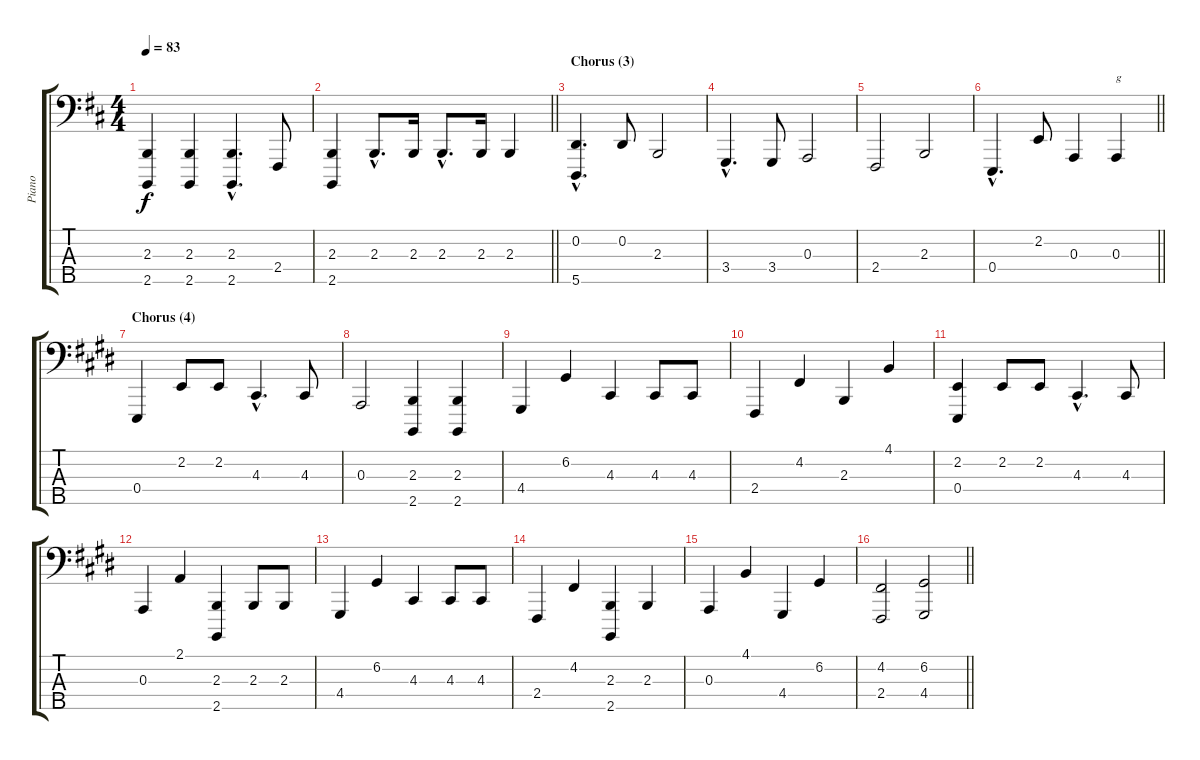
\track ("Piano" "Piano") {instrument brightacousticpiano}
\staff {score tabs}
\tuning (G2 D2 A1 E1 A0) {hide}
\ts (4 4)
\tempo 83
\clef f4
\ks d
(2.3 2.5).4{dy f} (2.3 2.5).4 (2.3{hac} 2.5{hac}).4{d} 2.4.8 |
\barLineRight lightlight
(2.3 2.5).4 2.3{hac}.8{d} 2.3.16 2.3{hac}.8{d} 2.3.16 2.3.4 |
\section ("" "Chorus (3)")
(0.2{hac} 5.5{hac}).4{d} 0.2.8 2.3.2 |
3.4{hac}.4{d} 3.4.8 0.3.2 |
2.4.2 2.3.2 |
\barLineRight lightlight
0.4{hac}.4{d} 2.2.8 0.3.4 0.3.4{txt "g"} |
\section ("" "Chorus (4)")
\ks e
0.4.4 2.2.8 2.2.8 4.3{hac}.4{d} 4.3.8 |
0.3.2 (2.3 2.5).4 (2.3 2.5).4 |
4.4.4 6.2.4 4.3.4 4.3.8 4.3.8 |
2.4.4 4.2.4 2.3.4 4.1.4 |
(2.2 0.4).4 2.2.8 2.2.8 4.3{hac}.4{d} 4.3.8 |
0.3.4 2.1.4 (2.3 2.5).4 2.3.8 2.3.8 |
4.4.4 6.2.4 4.3.4 4.3.8 4.3.8 |
2.4.4 4.2.4 (2.3 2.5).4 2.3.4 |
0.3.4 4.1.4 4.4.4 6.2.4 |
\barLineRight lightlight
(4.2 2.4).2 (6.2 4.4).2
